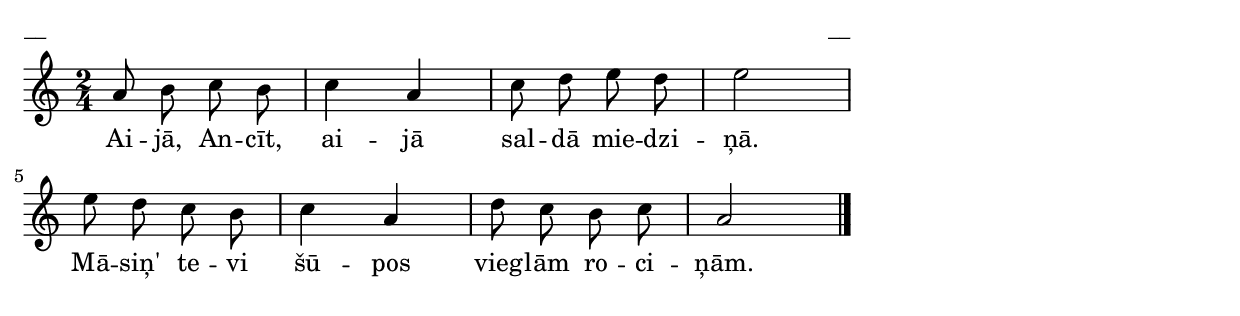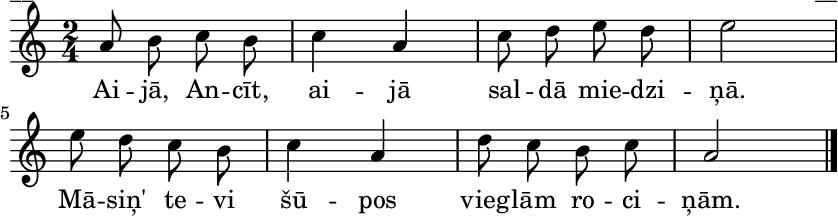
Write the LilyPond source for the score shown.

\version "2.13.18"
#(ly:set-option 'crop #t)

%\header {
%    title = "Aijā, Ancīt, aijā"
%}
\paper {
line-width = 14\cm
left-margin = 0.4\cm
between-system-padding = 0.1\cm
between-system-space = 0.1\cm
}
\layout {
indent = #0
ragged-last = ##f
}

voiceA = \relative c' {
\clef "treble"
\key a \minor
\time 2/4
a'8 b c b | c4 a | c8 d e d | e2 | 
e8 d c b | c4 a | d8 c b c | a2 |
\bar "|." 
} 

lyricA = \lyricmode {
Ai -- jā, An -- cīt, ai -- jā sal -- dā mie -- dzi -- ņā. 
Mā -- siņ' te -- vi šū -- pos vieg -- lām ro -- ci -- ņām. 
} 

fullScore = <<
\new Staff {
<<
\new Voice = "voiceA" { \oneVoice \autoBeamOff \voiceA }
\new Lyrics \lyricsto "voiceA" \lyricA
>>
}
>>

\score {
\fullScore
\header { piece = "__" opus = "__" }
}
\markup { \with-color #(x11-color 'white) \sans \smaller "__" }
\score {
\unfoldRepeats
\fullScore
\midi {
\context { \Staff \remove "Staff_performer" }
\context { \Voice \consists "Staff_performer" }
}
}


